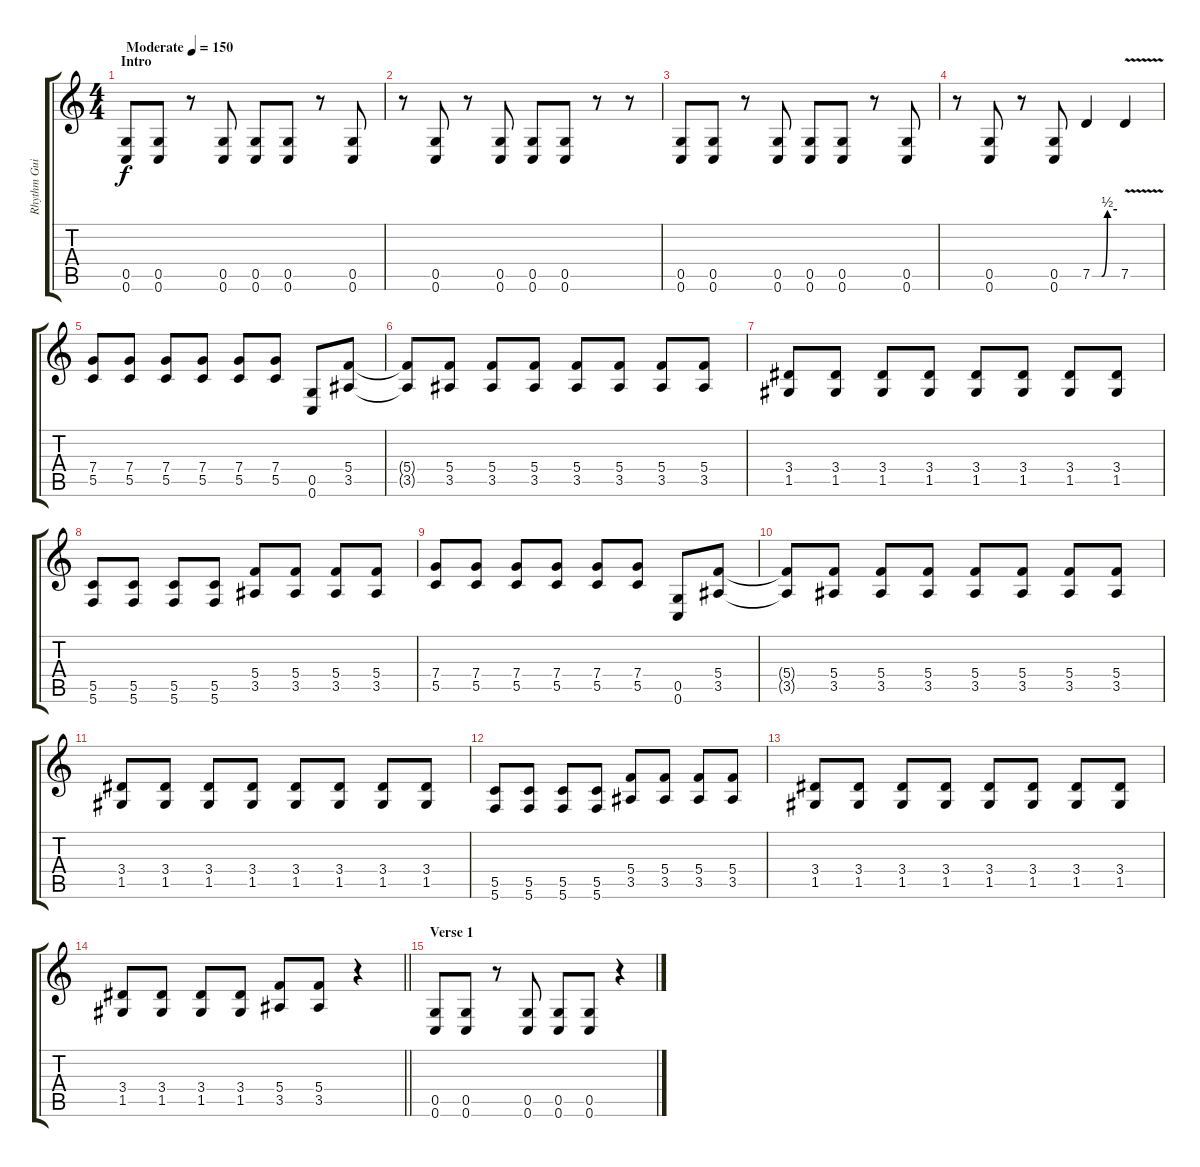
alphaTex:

\track ("Rhythm Guitar R" "Rhythm Gui") {instrument distortionguitar}
\staff {score tabs}
\tuning (D4 A3 F3 C3 G2 C2) {hide}
\ts (4 4)
\section ("" "Intro")
\tempo (150 "Moderate")
\clef g2
\ks c
(0.5 0.6).8{dy f instrument distortionguitar} (0.5 0.6).8 r.8 (0.5 0.6).8 (0.5 0.6).8 (0.5 0.6).8 r.8 (0.5 0.6).8 |
r.8 (0.5 0.6).8 r.8 (0.5 0.6).8 (0.5 0.6).8 (0.5 0.6).8 r.8 r.8 |
(0.5 0.6).8 (0.5 0.6).8 r.8 (0.5 0.6).8 (0.5 0.6).8 (0.5 0.6).8 r.8 (0.5 0.6).8 |
r.8 (0.5 0.6).8 r.8 (0.5 0.6).8 7.5{be (custom 0 0 23 0 37 2 60 2)}.4 7.5{v}.4 |
(7.4 5.5).8 (7.4 5.5).8 (7.4 5.5).8 (7.4 5.5).8 (7.4 5.5).8 (7.4 5.5).8 (0.5 0.6).8 (5.4 3.5).8 |
(5.4{t} 3.5{t}).8 (5.4 3.5).8 (5.4 3.5).8 (5.4 3.5).8 (5.4 3.5).8 (5.4 3.5).8 (5.4 3.5).8 (5.4 3.5).8 |
(3.4 1.5).8 (3.4 1.5).8 (3.4 1.5).8 (3.4 1.5).8 (3.4 1.5).8 (3.4 1.5).8 (3.4 1.5).8 (3.4 1.5).8 |
(5.5 5.6).8 (5.5 5.6).8 (5.5 5.6).8 (5.5 5.6).8 (5.4 3.5).8 (5.4 3.5).8 (5.4 3.5).8 (5.4 3.5).8 |
(7.4 5.5).8 (7.4 5.5).8 (7.4 5.5).8 (7.4 5.5).8 (7.4 5.5).8 (7.4 5.5).8 (0.5 0.6).8 (5.4 3.5).8 |
(5.4{t} 3.5{t}).8 (5.4 3.5).8 (5.4 3.5).8 (5.4 3.5).8 (5.4 3.5).8 (5.4 3.5).8 (5.4 3.5).8 (5.4 3.5).8 |
(3.4 1.5).8 (3.4 1.5).8 (3.4 1.5).8 (3.4 1.5).8 (3.4 1.5).8 (3.4 1.5).8 (3.4 1.5).8 (3.4 1.5).8 |
(5.5 5.6).8 (5.5 5.6).8 (5.5 5.6).8 (5.5 5.6).8 (5.4 3.5).8 (5.4 3.5).8 (5.4 3.5).8 (5.4 3.5).8 |
(3.4 1.5).8 (3.4 1.5).8 (3.4 1.5).8 (3.4 1.5).8 (3.4 1.5).8 (3.4 1.5).8 (3.4 1.5).8 (3.4 1.5).8 |
\barLineRight lightlight
(3.4 1.5).8 (3.4 1.5).8 (3.4 1.5).8 (3.4 1.5).8 (5.4 3.5).8 (5.4 3.5).8 r.4 |
\section ("" "Verse 1")
(0.5 0.6).8 (0.5 0.6).8 r.8 (0.5 0.6).8 (0.5 0.6).8 (0.5 0.6).8 r.4
